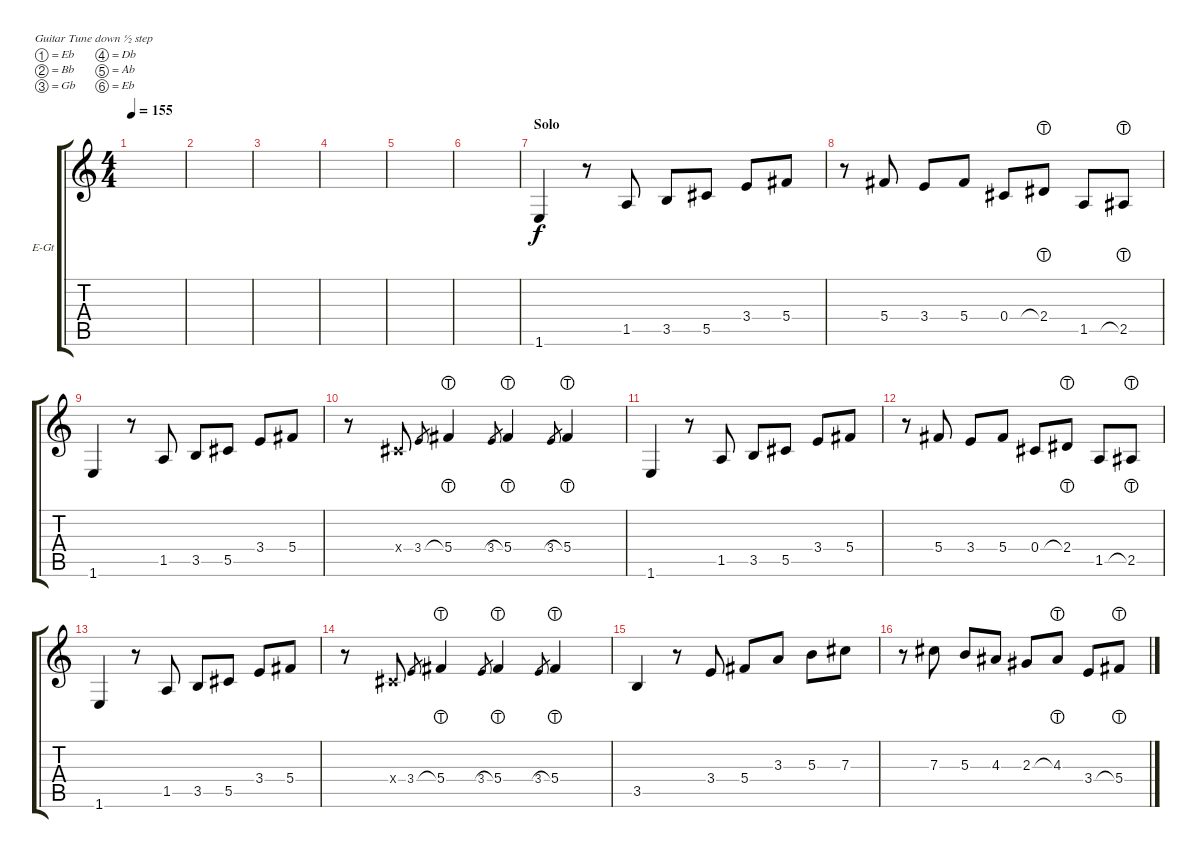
\defaultSystemsLayout 4
\bracketExtendMode groupsimilarinstruments
\firstSystemTrackNameOrientation horizontal
\otherSystemsTrackNameOrientation horizontal
\track ("LEAD FILL GUITAR 1" "E-Gt") {instrument distortionguitar}
\staff {score tabs}
\tuning (Eb4 Bb3 Gb3 Db3 Ab2 Eb2)
\ts (4 4)
\tempo 155
\clef g2
\ks c
|
|
|
|
|
|
\section ("" "Solo")
1.6.4 r.8 1.5.8 3.5.8 5.5.8 3.4.8 5.4.8 |
r.8 5.4.8 3.4.8 5.4.8 0.4.8 2.4{lht}.8 1.5.8 2.5{lht}.8 |
1.6.4 r.8 1.5.8 3.5.8 5.5.8 3.4.8 5.4.8 |
r.8 0.4{x}.8 3.4.8{gr} 5.4{lht}.4 3.4.8{gr} 5.4{lht}.4 3.4.8{gr} 5.4{lht}.4 |
1.6.4 r.8 1.5.8 3.5.8 5.5.8 3.4.8 5.4.8 |
r.8 5.4.8 3.4.8 5.4.8 0.4.8 2.4{lht}.8 1.5.8 2.5{lht}.8 |
1.6.4 r.8 1.5.8 3.5.8 5.5.8 3.4.8 5.4.8 |
r.8 0.4{x}.8 3.4.8{gr} 5.4{lht}.4 3.4.8{gr} 5.4{lht}.4 3.4.8{gr} 5.4{lht}.4 |
3.5.4 r.8 3.4.8 5.4.8 3.3.8 5.3.8 7.3.8 |
r.8 7.3.8 5.3.8 4.3.8 2.3.8 4.3{lht}.8 3.4.8 5.4{lht}.8
